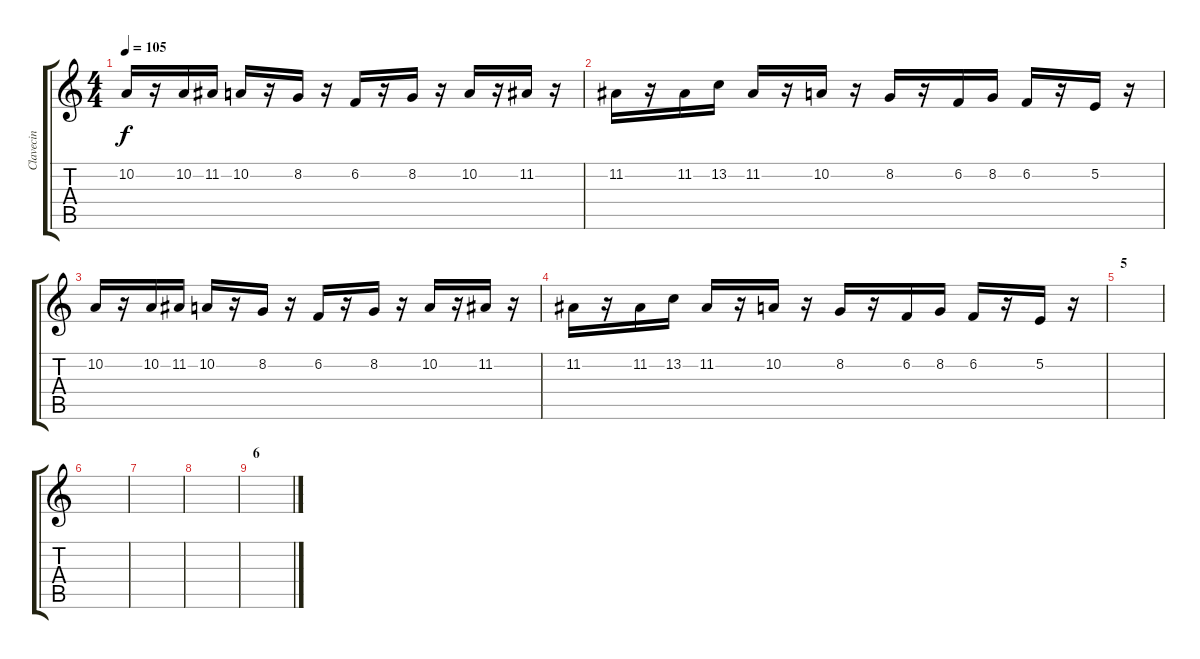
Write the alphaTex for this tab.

\track ("Clavecin" "Clavecin") {instrument clavinet}
\staff {score tabs}
\tuning (E4 B3 G3 D3 A2 E2) {hide}
\ts (4 4)
\tempo 105
\clef g2
\ks c
10.2.16{dy f} r.16 10.2.16 11.2.16 10.2.16 r.16 8.2.16 r.16 6.2.16 r.16 8.2.16 r.16 10.2.16 r.16 11.2.16 r.16 |
11.2.16 r.16 11.2.16 13.2.16 11.2.16 r.16 10.2.16 r.16 8.2.16 r.16 6.2.16 8.2.16 6.2.16 r.16 5.2.16 r.16 |
10.2.16 r.16 10.2.16 11.2.16 10.2.16 r.16 8.2.16 r.16 6.2.16 r.16 8.2.16 r.16 10.2.16 r.16 11.2.16 r.16 |
11.2.16 r.16 11.2.16 13.2.16 11.2.16 r.16 10.2.16 r.16 8.2.16 r.16 6.2.16 8.2.16 6.2.16 r.16 5.2.16 r.16 |
\section ("" "5")
|
|
|
|
\section ("" "6")
